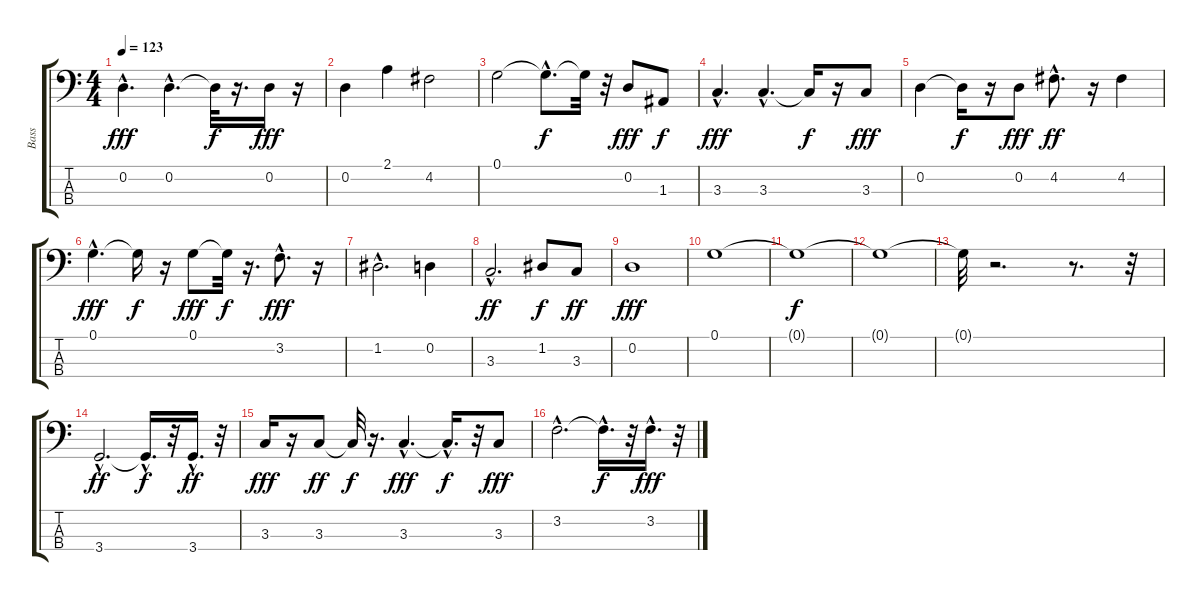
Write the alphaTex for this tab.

\track ("Bass" "Bass") {instrument fretlessbass}
\staff {score tabs}
\tuning (G2 D2 A1 E1) {hide}
\ts (4 4)
\tempo 123
\clef f4
\ks c
0.2{hac}.4{d dy fff} 0.2{hac}.4{d} 0.2{t}.32{dy f} r.16{d} 0.2.16{dy fff} r.16 |
0.2.4 2.1.4 4.2.2 |
0.1.2 0.1{hac t}.8{d dy f} 0.1{t}.32 r.32 0.2.8{dy fff} 1.3.8{dy f} |
3.3{hac}.4{d dy fff} 3.3{hac}.4{d} 3.3{t}.16{dy f} r.16 3.3.8{dy fff} |
0.2.4 0.2{t}.16{dy f} r.16 0.2.8{dy fff} 4.2{hac}.8{d dy ff} r.16 4.2.4 |
0.1{hac}.4{d dy fff} 0.1{t}.16{dy f} r.16 0.1.8{dy fff} 0.1{t}.32{dy f} r.16{d} 3.2{hac}.8{d dy fff} r.16 |
1.2{hac}.2{d} 0.2.4 |
3.3{hac}.2{d dy ff} 1.2.8{dy f} 3.3.8{dy ff} |
0.2.1{dy fff} |
0.1.1 |
0.1{t}.1{dy f} |
0.1{t}.1 |
0.1{t}.32 r.2{d} r.8{d} r.32 |
3.4{hac}.2{d dy ff} 3.4{hac t}.16{d dy f} r.32 3.4{hac}.16{d dy ff} r.32 |
3.3.16{dy fff} r.16 3.3.8{dy ff} 3.3{t}.32{dy f} r.16{d} 3.3{hac}.4{d dy fff} 3.3{hac t}.16{d dy f} r.32 3.3.8{dy fff} |
3.2{hac}.2{d} 3.2{hac t}.16{d dy f} r.32 3.2{hac}.16{d dy fff} r.32
